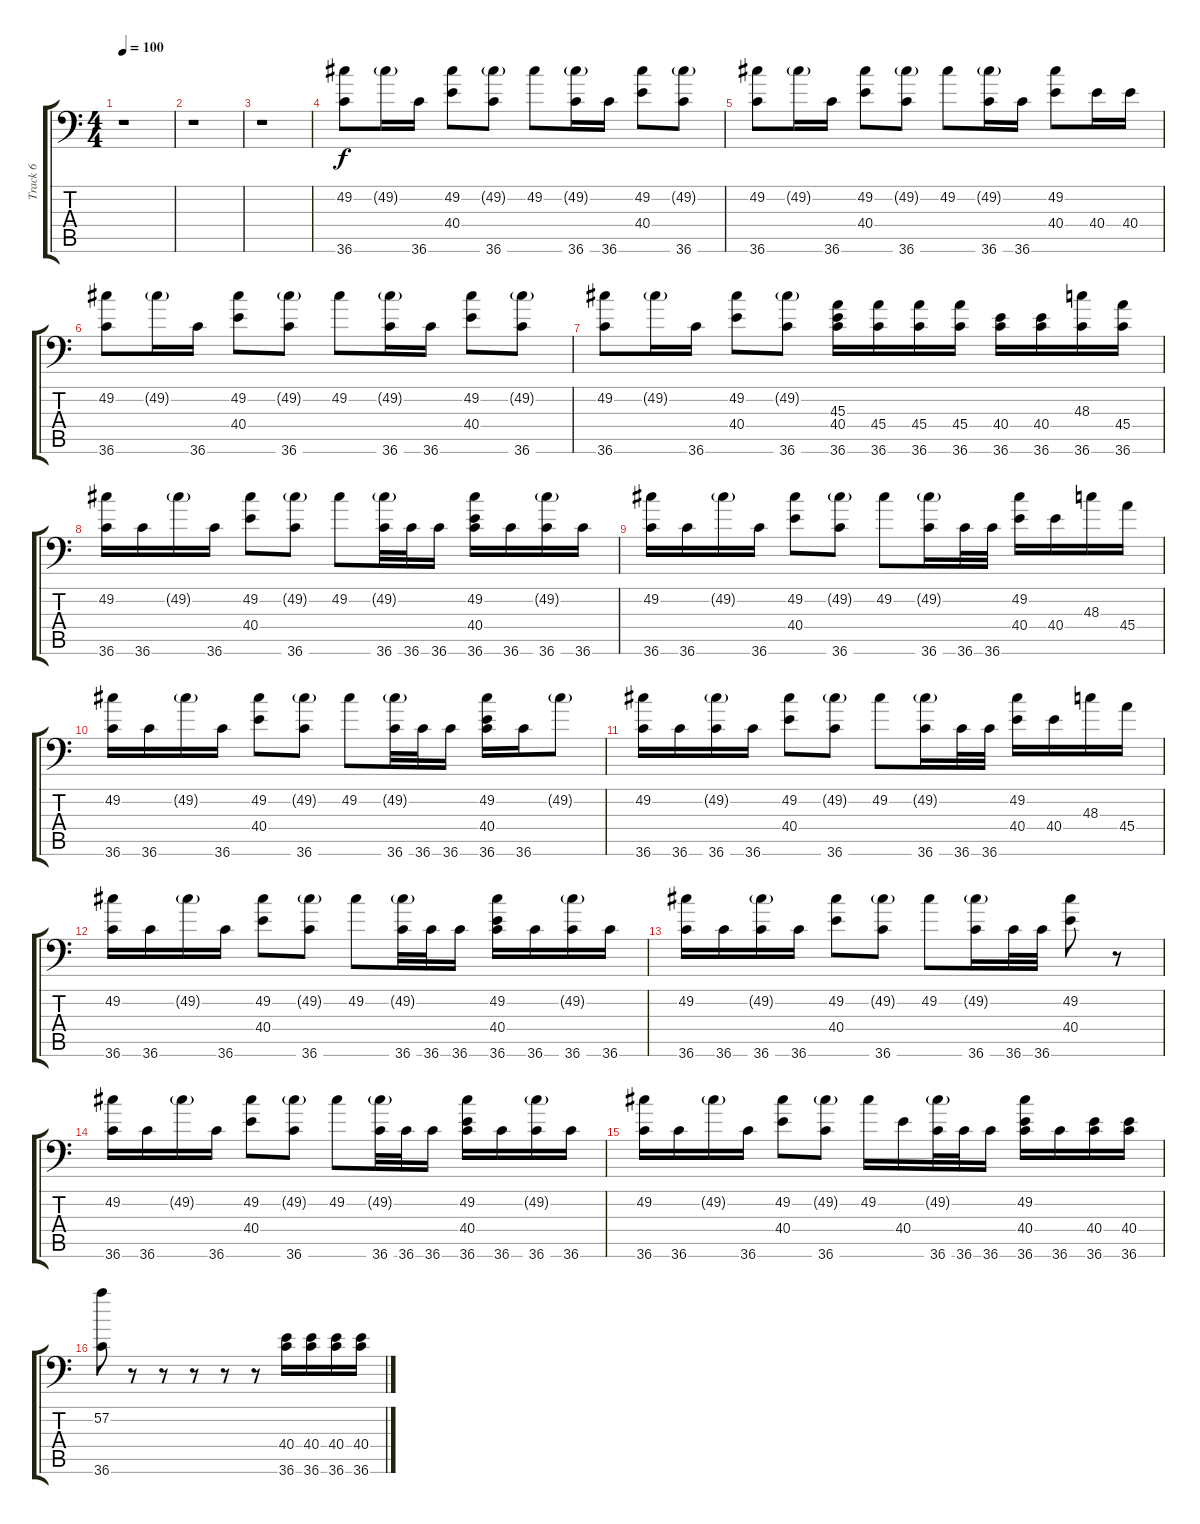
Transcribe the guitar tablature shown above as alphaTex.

\track ("Track 6" "Track 6") {instrument acousticgrandpiano}
\staff {score tabs}
\tuning (C-1 C-1 C-1 C-1 C-1 C-1) {hide}
\ts (4 4)
\tempo 100
\clef f4
\ks c
r.1{dy f} |
r.1 |
r.1 |
(49.2 36.6).8 49.2{g}.16 36.6.16 (49.2 40.4).8 (49.2{g} 36.6).8 49.2.8 (49.2{g} 36.6).16 36.6.16 (49.2 40.4).8 (49.2{g} 36.6).8 |
(49.2 36.6).8 49.2{g}.16 36.6.16 (49.2 40.4).8 (49.2{g} 36.6).8 49.2.8 (49.2{g} 36.6).16 36.6.16 (49.2 40.4).8 40.4.16 40.4.16 |
(49.2 36.6).8 49.2{g}.16 36.6.16 (49.2 40.4).8 (49.2{g} 36.6).8 49.2.8 (49.2{g} 36.6).16 36.6.16 (49.2 40.4).8 (49.2{g} 36.6).8 |
(49.2 36.6).8 49.2{g}.16 36.6.16 (49.2 40.4).8 (49.2{g} 36.6).8 (45.3 40.4 36.6).16 (45.4 36.6).16 (45.4 36.6).16 (45.4 36.6).16 (40.4 36.6).16 (40.4 36.6).16 (48.3 36.6).16 (45.4 36.6).16 |
(49.2 36.6).16 36.6.16 49.2{g}.16 36.6.16 (49.2 40.4).8 (49.2{g} 36.6).8 49.2.8 (49.2{g} 36.6).32 36.6.32 36.6.16 (49.2 40.4 36.6).16 36.6.16 (49.2{g} 36.6).16 36.6.16 |
(49.2 36.6).16 36.6.16 49.2{g}.16 36.6.16 (49.2 40.4).8 (49.2{g} 36.6).8 49.2.8 (49.2{g} 36.6).16 36.6.32 36.6.32 (49.2 40.4).16 40.4.16 48.3.16 45.4.16 |
(49.2 36.6).16 36.6.16 49.2{g}.16 36.6.16 (49.2 40.4).8 (49.2{g} 36.6).8 49.2.8 (49.2{g} 36.6).32 36.6.32 36.6.16 (49.2 40.4 36.6).16 36.6.16 49.2{g}.8 |
(49.2 36.6).16 36.6.16 (49.2{g} 36.6).16 36.6.16 (49.2 40.4).8 (49.2{g} 36.6).8 49.2.8 (49.2{g} 36.6).16 36.6.32 36.6.32 (49.2 40.4).16 40.4.16 48.3.16 45.4.16 |
(49.2 36.6).16 36.6.16 49.2{g}.16 36.6.16 (49.2 40.4).8 (49.2{g} 36.6).8 49.2.8 (49.2{g} 36.6).32 36.6.32 36.6.16 (49.2 40.4 36.6).16 36.6.16 (49.2{g} 36.6).16 36.6.16 |
(49.2 36.6).16 36.6.16 (49.2{g} 36.6).16 36.6.16 (49.2 40.4).8 (49.2{g} 36.6).8 49.2.8 (49.2{g} 36.6).16 36.6.32 36.6.32 (49.2 40.4).8 r.8 |
(49.2 36.6).16 36.6.16 49.2{g}.16 36.6.16 (49.2 40.4).8 (49.2{g} 36.6).8 49.2.8 (49.2{g} 36.6).32 36.6.32 36.6.16 (49.2 40.4 36.6).16 36.6.16 (49.2{g} 36.6).16 36.6.16 |
(49.2 36.6).16 36.6.16 49.2{g}.16 36.6.16 (49.2 40.4).8 (49.2{g} 36.6).8 49.2.16 40.4.16 (49.2{g} 36.6).32 36.6.32 36.6.16 (49.2 40.4 36.6).16 36.6.16 (40.4 36.6).16 (40.4 36.6).16 |
(57.2 36.6).8 r.8 r.8 r.8 r.8 r.8 (40.4 36.6).16 (40.4 36.6).16 (40.4 36.6).16 (40.4 36.6).16
